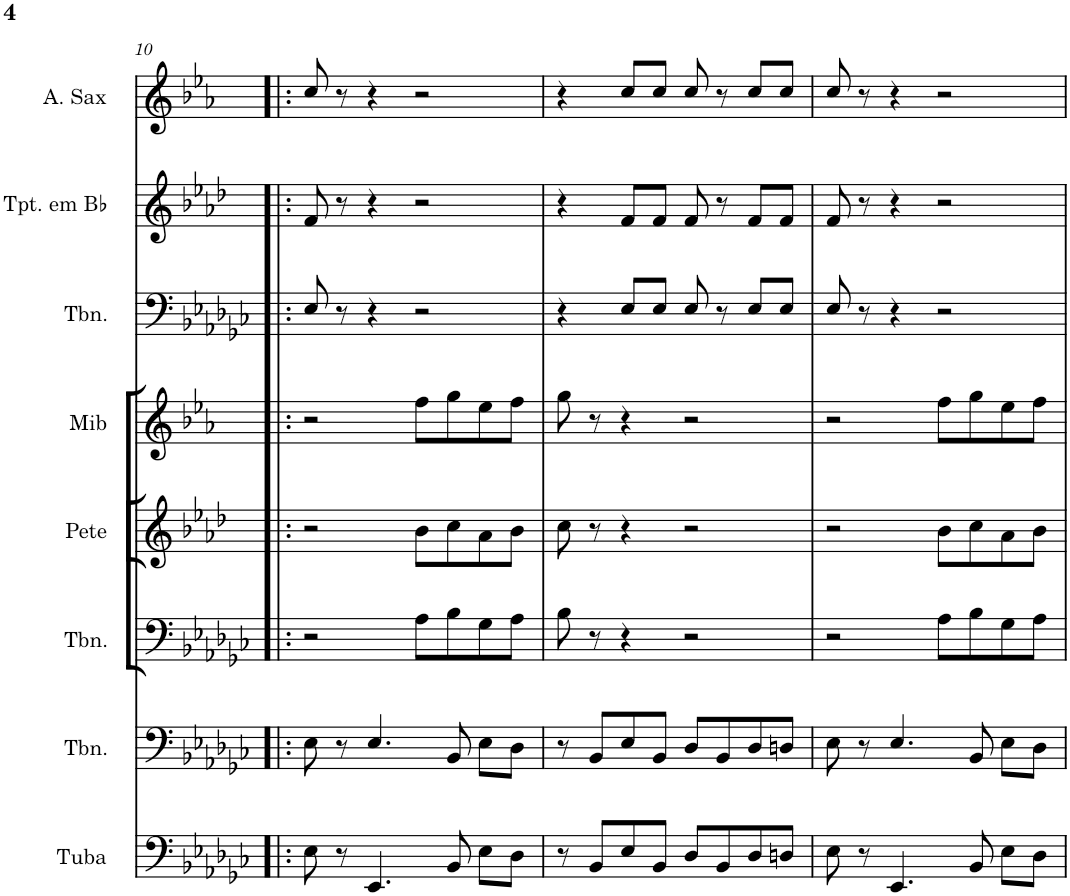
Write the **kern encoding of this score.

**kern	**kern	**kern	**kern	**kern	**kern	**kern	**kern
*part8	*part7	*part6	*part5	*part4	*part3	*part2	*part1
*staff8	*staff7	*staff6	*staff5	*staff4	*staff3	*staff2	*staff1
*I"Tuba	*I"Trombone	*I"Trombone	*I"Pete Pergunta	*I"Mib Resposta	*I"Trombone	*I"Trompete em Bb	*I"Saxofone Alto
*I'Tuba	*I'Tbn.	*I'Tbn.	*I'Pete	*I'Mib	*I'Tbn.	*I'Tpt. em Bb	*
!!LO:PB:g=z
*clefF4	*clefF4	*clefF4	*clefG2	*clefG2	*clefF4	*clefG2	*clefG2
*	*	*	*Trd1c2	*Trd5c9	*	*Trd1c2	*Trd5c9
*k[b-e-a-d-g-c-]	*k[b-e-a-d-g-c-]	*k[b-e-a-d-g-c-]	*k[b-e-a-d-]	*k[b-e-a-]	*k[b-e-a-d-g-c-]	*k[b-e-a-d-]	*k[b-e-a-]
*e-:	*e-:	*e-:	*f:	*c:	*e-:	*f:	*c:
*M4/4	*M4/4	*M4/4	*M4/4	*M4/4	*M4/4	*M4/4	*M4/4
=10!|:	=10!|:	=10!|:	=10!|:	=10!|:	=10!|:	=10!|:	=10!|:
8E-\	8E-\	2r	2r	2r	8E-/	8f/	8cc/
8r	8r	.	.	.	8r	8r	8r
4.EE-/	4.E-/	.	.	.	4r	4r	4r
.	.	8A-\L	8b-\L	8ff\L	2r	2r	2r
8BB-/	8BB-/	8B-\	8cc\	8gg\	.	.	.
8E-\L	8E-\L	8G-\	8a-\	8ee-\	.	.	.
8D-\J	8D-\J	8A-\J	8b-\J	8ff\J	.	.	.
=11	=11	=11	=11	=11	=11	=11	=11
8r	8r	8B-\	8cc\	8gg\	4r	4r	4r
8BB-/L	8BB-/L	8r	8r	8r	.	.	.
8E-/	8E-/	4r	4r	4r	8E-/L	8f/L	8cc/L
8BB-/J	8BB-/J	.	.	.	8E-/J	8f/J	8cc/J
8D-/L	8D-/L	2r	2r	2r	8E-/	8f/	8cc/
8BB-/	8BB-/	.	.	.	8r	8r	8r
8D-/	8D-/	.	.	.	8E-/L	8f/L	8cc/L
8Dn/J	8Dn/J	.	.	.	8E-/J	8f/J	8cc/J
=12	=12	=12	=12	=12	=12	=12	=12
8E-\	8E-\	2r	2r	2r	8E-/	8f/	8cc/
8r	8r	.	.	.	8r	8r	8r
4.EE-/	4.E-/	.	.	.	4r	4r	4r
.	.	8A-\L	8b-\L	8ff\L	2r	2r	2r
8BB-/	8BB-/	8B-\	8cc\	8gg\	.	.	.
8E-\L	8E-\L	8G-\	8a-\	8ee-\	.	.	.
8D-\J	8D-\J	8A-\J	8b-\J	8ff\J	.	.	.
=	=	=	=	=	=	=	=
*-	*-	*-	*-	*-	*-	*-	*-
